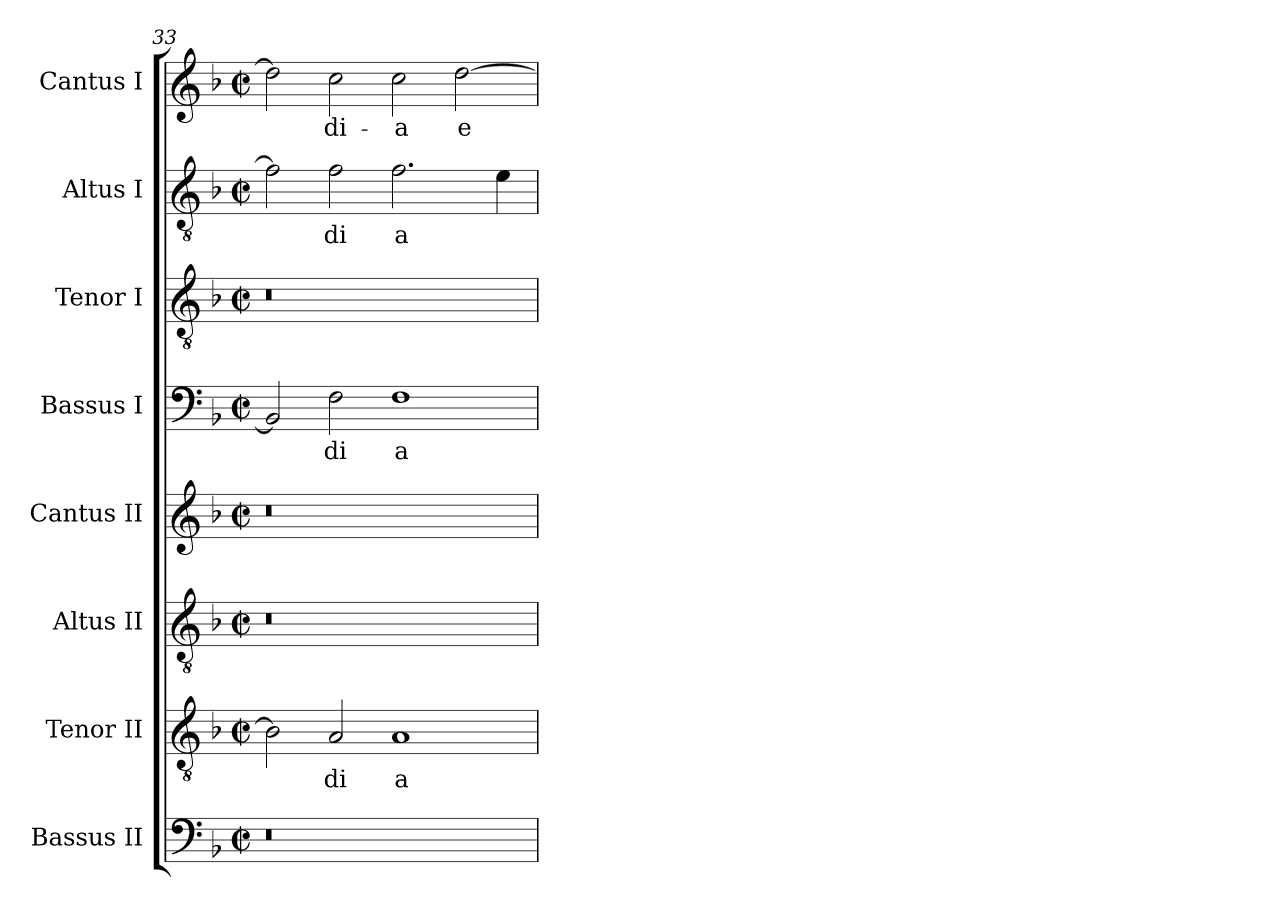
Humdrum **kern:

**kern	**kern	**text	**kern	**kern	**kern	**text	**kern	**kern	**text	**kern	**text
*part8	*part7	*part7	*part6	*part5	*part4	*part4	*part3	*part2	*part2	*part1	*part1
*staff8	*staff7	*staff7	*staff6	*staff5	*staff4	*staff4	*staff3	*staff2	*staff2	*staff1	*staff1
*I"Bassus II	*I"Tenor II	*	*I"Altus II	*I"Cantus II	*I"Bassus I	*	*I"Tenor I	*I"Altus I	*	*I"Cantus I	*
*clefF4	*clefGv2	*	*clefGv2	*clefG2	*clefF4	*	*clefGv2	*clefGv2	*	*clefG2	*
*k[b-]	*k[b-]	*	*k[b-]	*k[b-]	*k[b-]	*	*k[b-]	*k[b-]	*	*k[b-]	*
*F:	*F:	*	*F:	*F:	*F:	*	*F:	*F:	*	*F:	*
*M2/2	*M2/2	*	*M2/2	*M2/2	*M2/2	*	*M2/2	*M2/2	*	*M2/2	*
*met(c|)	*met(c|)	*	*met(c|)	*met(c|)	*met(c|)	*	*met(c|)	*met(c|)	*	*met(c|)	*
=33	=33	=33	=33	=33	=33	=33	=33	=33	=33	=33	=33
0r	2B-\]	.	0r	0r	2BB-/]	.	0r	2f\]	.	2dd\]	.
!	!	!LO:LY:b:cj	!	!	!	!LO:LY:b:cj	!	!	!LO:LY:b:cj	!	!LO:LY:b:cj
.	2A/	di	.	.	2F\	di	.	2f\	di	2cc\	-di-
!	!	!LO:LY:b:cj	!	!	!	!LO:LY:b:cj	!	!	!LO:LY:b:cj	!	!LO:LY:b:cj
.	1A	a	.	.	1F	a	.	2.f\	a	2cc\	-a
!	!	!	!	!	!	!	!	!	!	!	!LO:LY:b:cj
.	.	.	.	.	.	.	.	.	.	[>2dd\	e-
.	.	.	.	.	.	.	.	4e\	.	.	.
=	=	=	=	=	=	=	=	=	=	=	=
*-	*-	*-	*-	*-	*-	*-	*-	*-	*-	*-	*-
